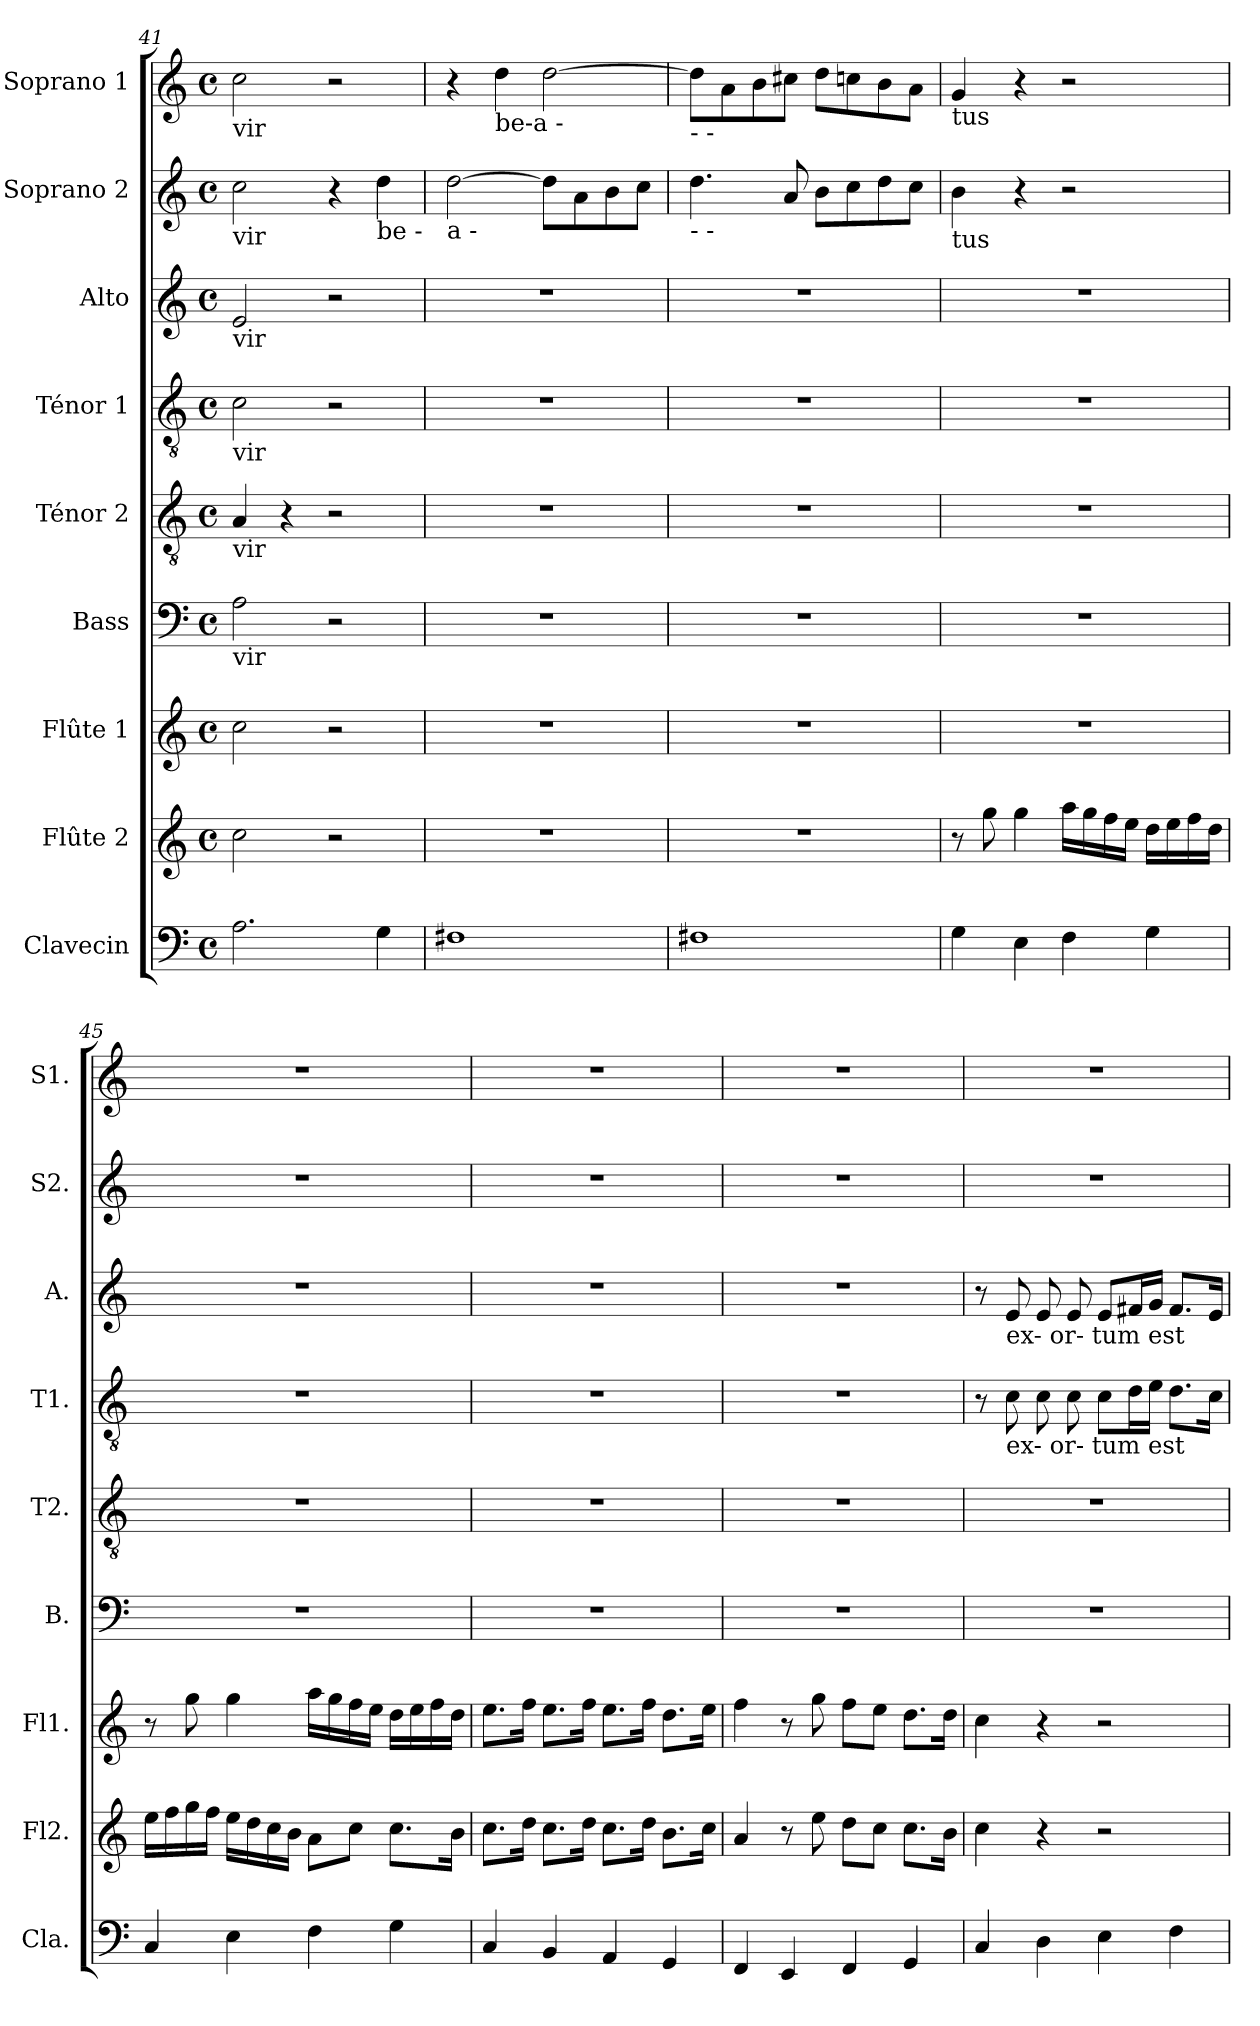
**kern	**kern	**kern	**kern	**kern	**kern	**kern	**kern	**kern
*part9	*part8	*part7	*part6	*part5	*part4	*part3	*part2	*part1
*staff9	*staff8	*staff7	*staff6	*staff5	*staff4	*staff3	*staff2	*staff1
*I"Clavecin	*I"Flûte 2	*I"Flûte 1	*I"Bass	*I"Ténor 2	*I"Ténor 1	*I"Alto	*I"Soprano 2	*I"Soprano 1
*I'Cla.	*I'Fl2.	*I'Fl1.	*I'B.	*I'T2.	*I'T1.	*I'A.	*I'S2.	*I'S1.
*clefF4	*clefG2	*clefG2	*clefF4	*clefGv2	*clefGv2	*clefG2	*clefG2	*clefG2
*k[]	*k[]	*k[]	*k[]	*k[]	*k[]	*k[]	*k[]	*k[]
*M4/4	*M4/4	*M4/4	*M4/4	*M4/4	*M4/4	*M4/4	*M4/4	*M4/4
*met(c)	*met(c)	*met(c)	*met(c)	*met(c)	*met(c)	*met(c)	*met(c)	*met(c)
=41	=41	=41	=41	=41	=41	=41	=41	=41
!	!	!	!	!	!	!	!	!LO:TX:b:t=vir
!	!	!	!	!	!	!	!LO:TX:b:t=vir	!
!	!	!	!	!	!	!LO:TX:b:t=vir	!	!
!	!	!	!	!	!LO:TX:b:t=vir	!	!	!
!	!	!	!	!LO:TX:b:t=vir	!	!	!	!
!	!	!	!LO:TX:b:t=vir	!	!	!	!	!
2.A\	2cc\	2cc\	2A\	4A/	2c\	2e/	2cc\	2cc\
.	.	.	.	4r	.	.	.	.
.	2r	2r	2r	2r	2r	2r	4r	2r
!	!	!	!	!	!	!	!LO:TX:b:t=be -	!
4G\	.	.	.	.	.	.	4dd\	.
=42	=42	=42	=42	=42	=42	=42	=42	=42
!	!	!	!	!	!	!	!LO:TX:b:t=a         -	!
1F#X	1r	1r	1r	1r	1r	1r	[2dd\	4r
!	!	!	!	!	!	!	!	!LO:TX:b:t=be-a      -
.	.	.	.	.	.	.	.	4dd\
.	.	.	.	.	.	.	8dd\L]	[2dd\
.	.	.	.	.	.	.	8a\	.
.	.	.	.	.	.	.	8b\	.
.	.	.	.	.	.	.	8cc\J	.
!!LO:PB:g=z
=43	=43	=43	=43	=43	=43	=43	=43	=43
!	!	!	!	!	!	!	!	!LO:TX:b:t=-                 -
!	!	!	!	!	!	!	!LO:TX:b:t=-                 -	!
1F#X	1r	1r	1r	1r	1r	1r	4.dd\	8dd\L]
.	.	.	.	.	.	.	.	8a\
.	.	.	.	.	.	.	.	8b\
.	.	.	.	.	.	.	8a/	8cc#X\J
.	.	.	.	.	.	.	8b\L	8dd\L
.	.	.	.	.	.	.	8cc\	8ccn\
.	.	.	.	.	.	.	8dd\	8b\
.	.	.	.	.	.	.	8cc\J	8a\J
=44	=44	=44	=44	=44	=44	=44	=44	=44
!	!	!	!	!	!	!	!	!LO:TX:b:t=tus
!	!	!	!	!	!	!	!LO:TX:b:t=tus	!
4G\	8r	1r	1r	1r	1r	1r	4b\	4g/
.	8gg\	.	.	.	.	.	.	.
4E\	4gg\	.	.	.	.	.	4r	4r
4F\	16aa\LL	.	.	.	.	.	2r	2r
.	16gg\	.	.	.	.	.	.	.
.	16ff\	.	.	.	.	.	.	.
.	16ee\JJ	.	.	.	.	.	.	.
4G\	16dd\LL	.	.	.	.	.	.	.
.	16ee\	.	.	.	.	.	.	.
.	16ff\	.	.	.	.	.	.	.
.	16dd\JJ	.	.	.	.	.	.	.
=45	=45	=45	=45	=45	=45	=45	=45	=45
4C/	16ee\LL	8r	1r	1r	1r	1r	1r	1r
.	16ff\	.	.	.	.	.	.	.
.	16gg\	8gg\	.	.	.	.	.	.
.	16ff\JJ	.	.	.	.	.	.	.
4E\	16ee\LL	4gg\	.	.	.	.	.	.
.	16dd\	.	.	.	.	.	.	.
.	16cc\	.	.	.	.	.	.	.
.	16b\JJ	.	.	.	.	.	.	.
4F\	8a\L	16aa\LL	.	.	.	.	.	.
.	.	16gg\	.	.	.	.	.	.
.	8cc\J	16ff\	.	.	.	.	.	.
.	.	16ee\JJ	.	.	.	.	.	.
4G\	8.cc\L	16dd\LL	.	.	.	.	.	.
.	.	16ee\	.	.	.	.	.	.
.	.	16ff\	.	.	.	.	.	.
.	16b\Jk	16dd\JJ	.	.	.	.	.	.
!!LO:PB:g=z
=46	=46	=46	=46	=46	=46	=46	=46	=46
4C/	8.cc\L	8.ee\L	1r	1r	1r	1r	1r	1r
.	16dd\Jk	16ff\Jk	.	.	.	.	.	.
4BB/	8.cc\L	8.ee\L	.	.	.	.	.	.
.	16dd\Jk	16ff\Jk	.	.	.	.	.	.
4AA/	8.cc\L	8.ee\L	.	.	.	.	.	.
.	16dd\Jk	16ff\Jk	.	.	.	.	.	.
4GG/	8.b\L	8.dd\L	.	.	.	.	.	.
.	16cc\Jk	16ee\Jk	.	.	.	.	.	.
=47	=47	=47	=47	=47	=47	=47	=47	=47
4FF/	4a/	4ff\	1r	1r	1r	1r	1r	1r
4EE/	8r	8r	.	.	.	.	.	.
.	8ee\	8gg\	.	.	.	.	.	.
4FF/	8dd\L	8ff\L	.	.	.	.	.	.
.	8cc\J	8ee\J	.	.	.	.	.	.
4GG/	8.cc\L	8.dd\L	.	.	.	.	.	.
.	16b\Jk	16dd\Jk	.	.	.	.	.	.
=48	=48	=48	=48	=48	=48	=48	=48	=48
4C/	4cc\	4cc\	1r	1r	8r	8r	1r	1r
!	!	!	!	!	!	!LO:TX:b:t=ex- or- tum est	!	!
!	!	!	!	!	!LO:TX:b:t=ex- or- tum est	!	!	!
.	.	.	.	.	8c\	8e/	.	.
4D\	4r	4r	.	.	8c\	8e/	.	.
.	.	.	.	.	8c\	8e/	.	.
4E\	2r	2r	.	.	8c\L	8e/L	.	.
.	.	.	.	.	16d\L	16f#X/L	.	.
.	.	.	.	.	16e\JJ	16g/JJ	.	.
4F\	.	.	.	.	8.d\L	8.f#/L	.	.
.	.	.	.	.	16c\Jk	16e/Jk	.	.
=	=	=	=	=	=	=	=	=
*-	*-	*-	*-	*-	*-	*-	*-	*-
